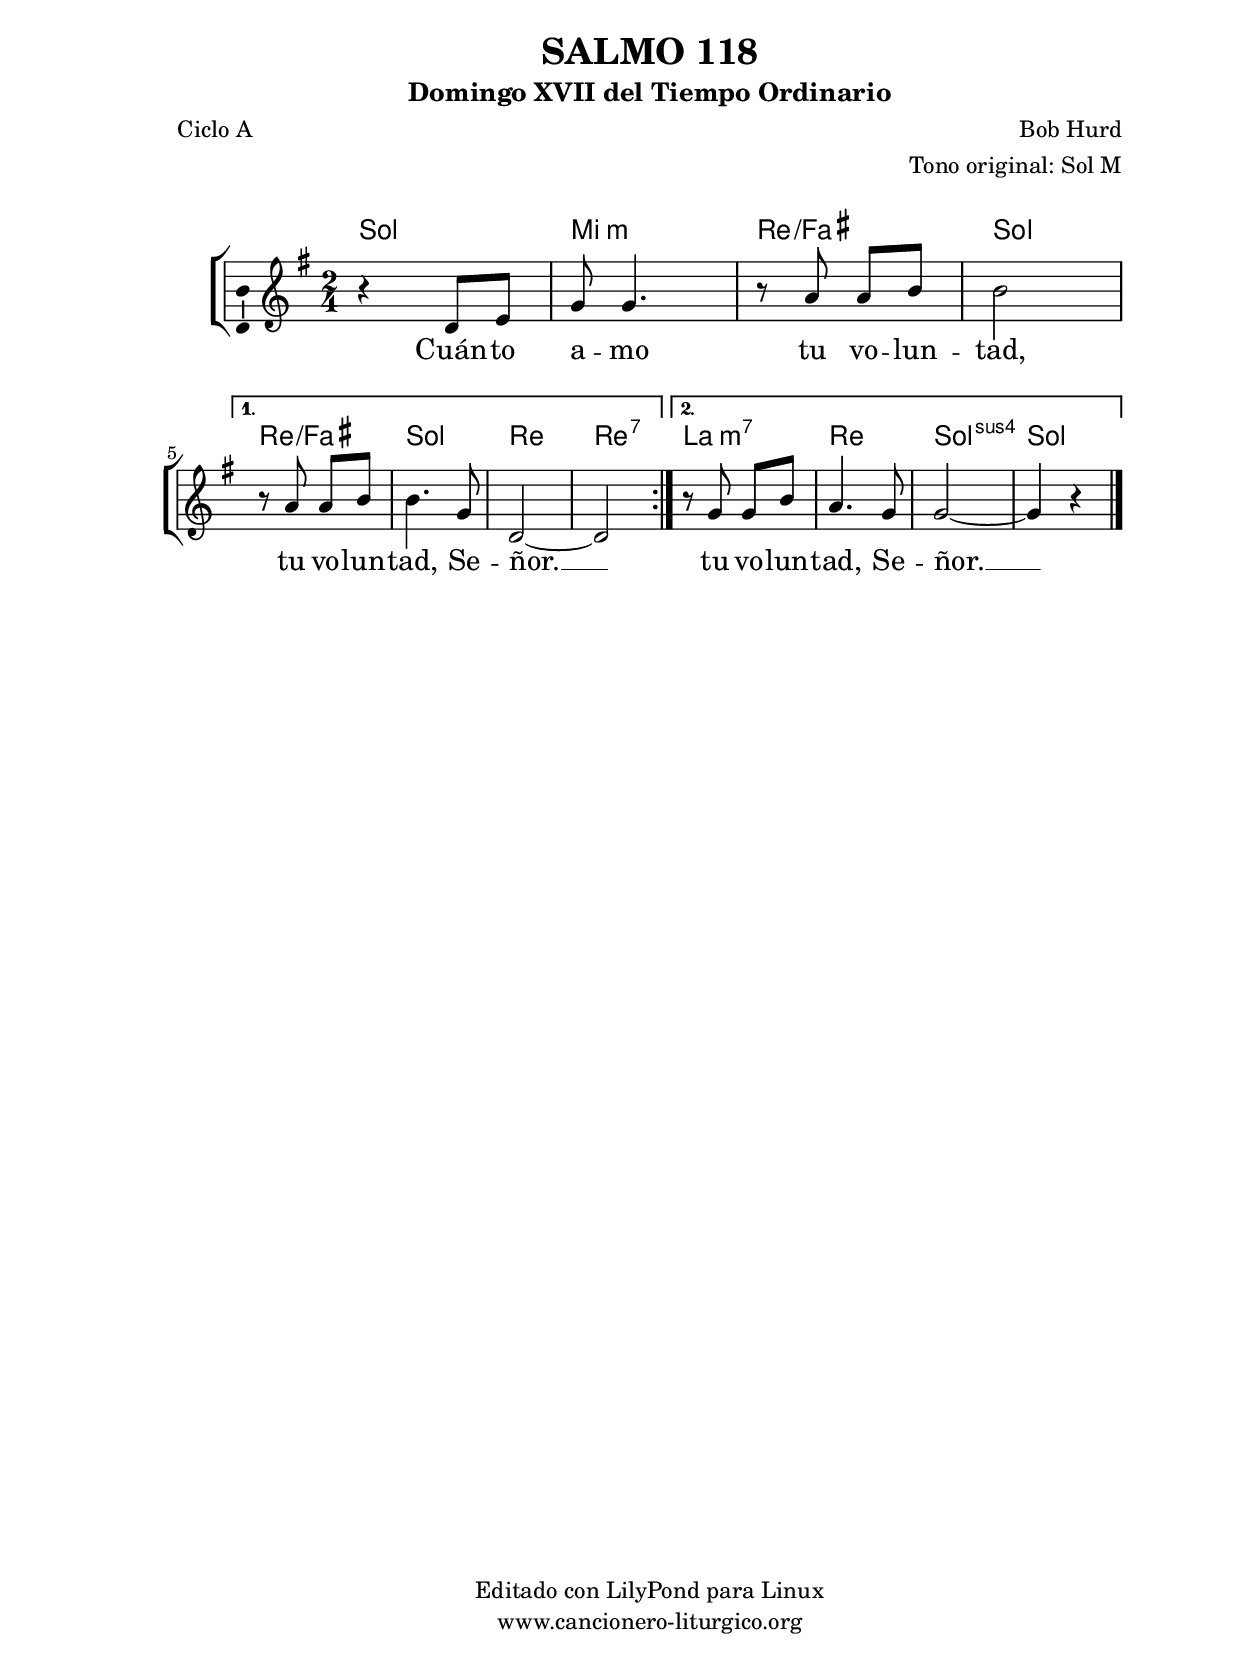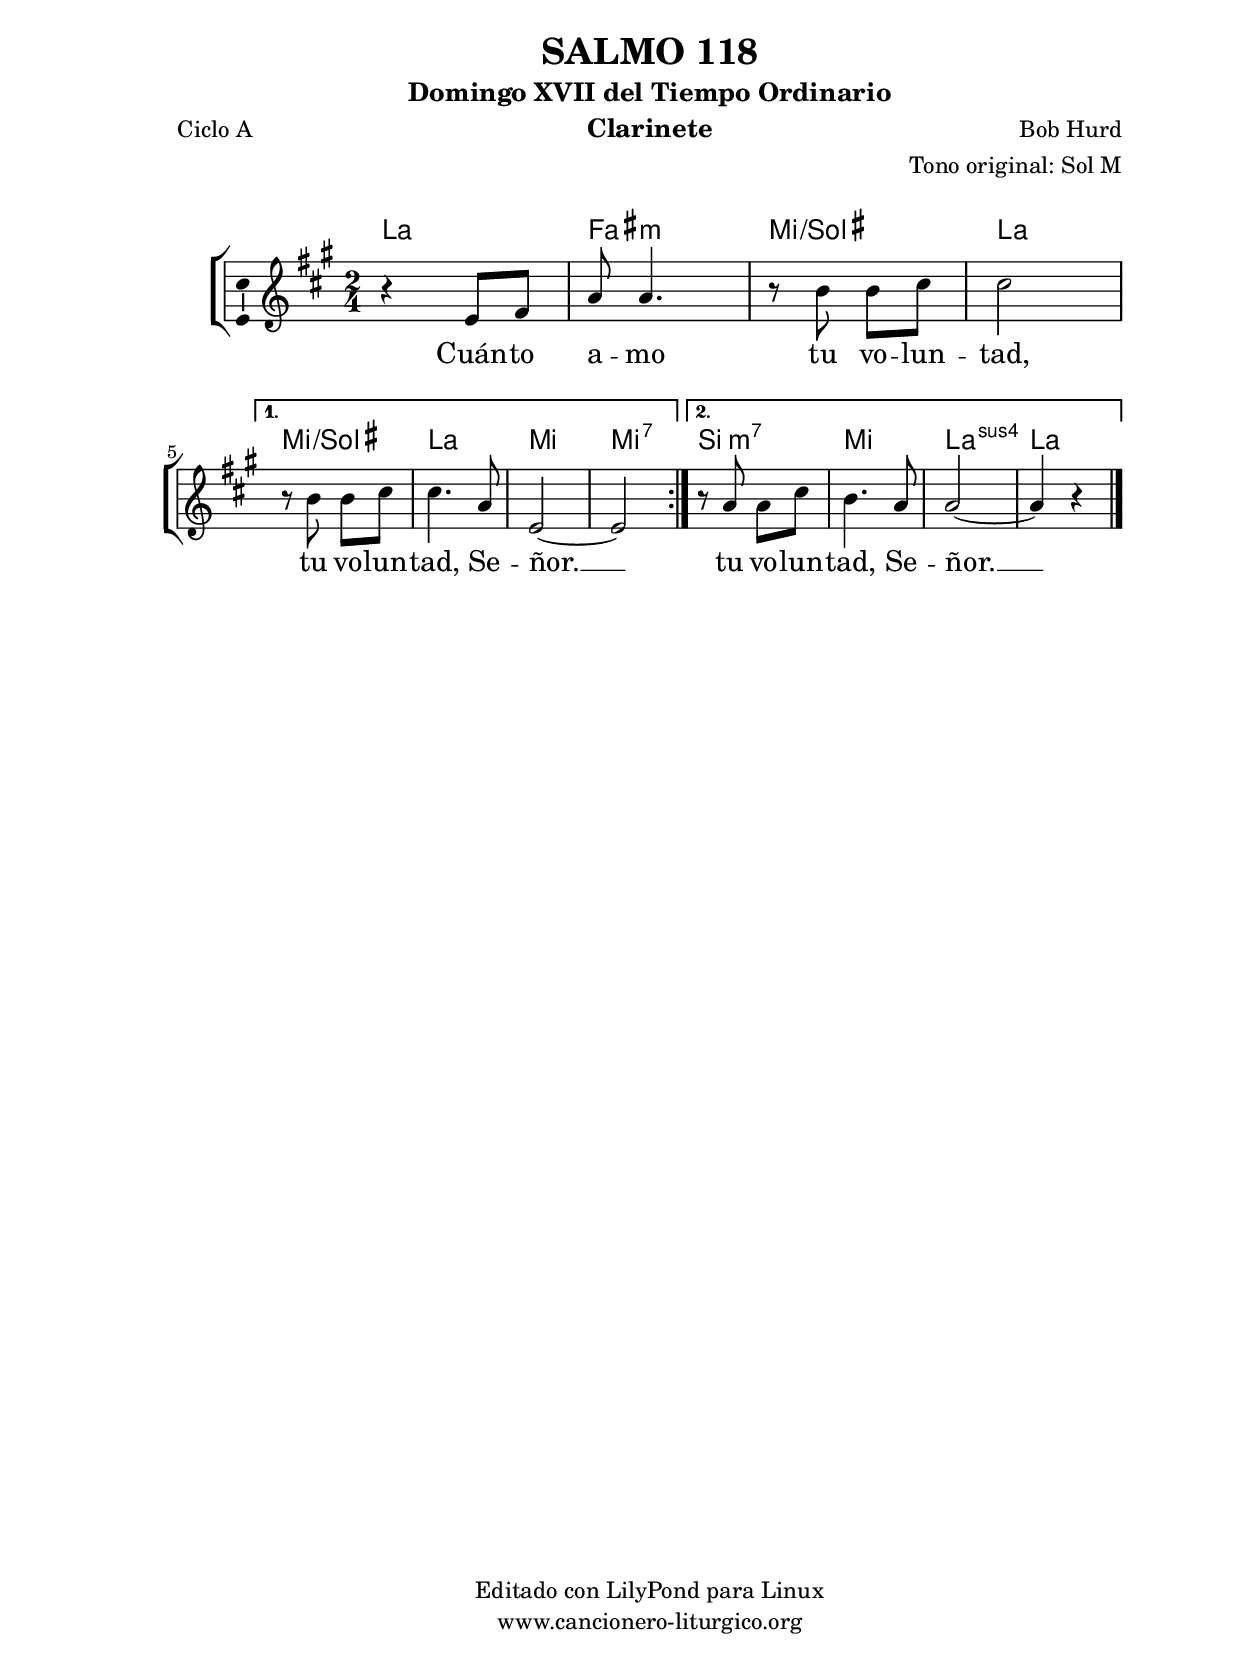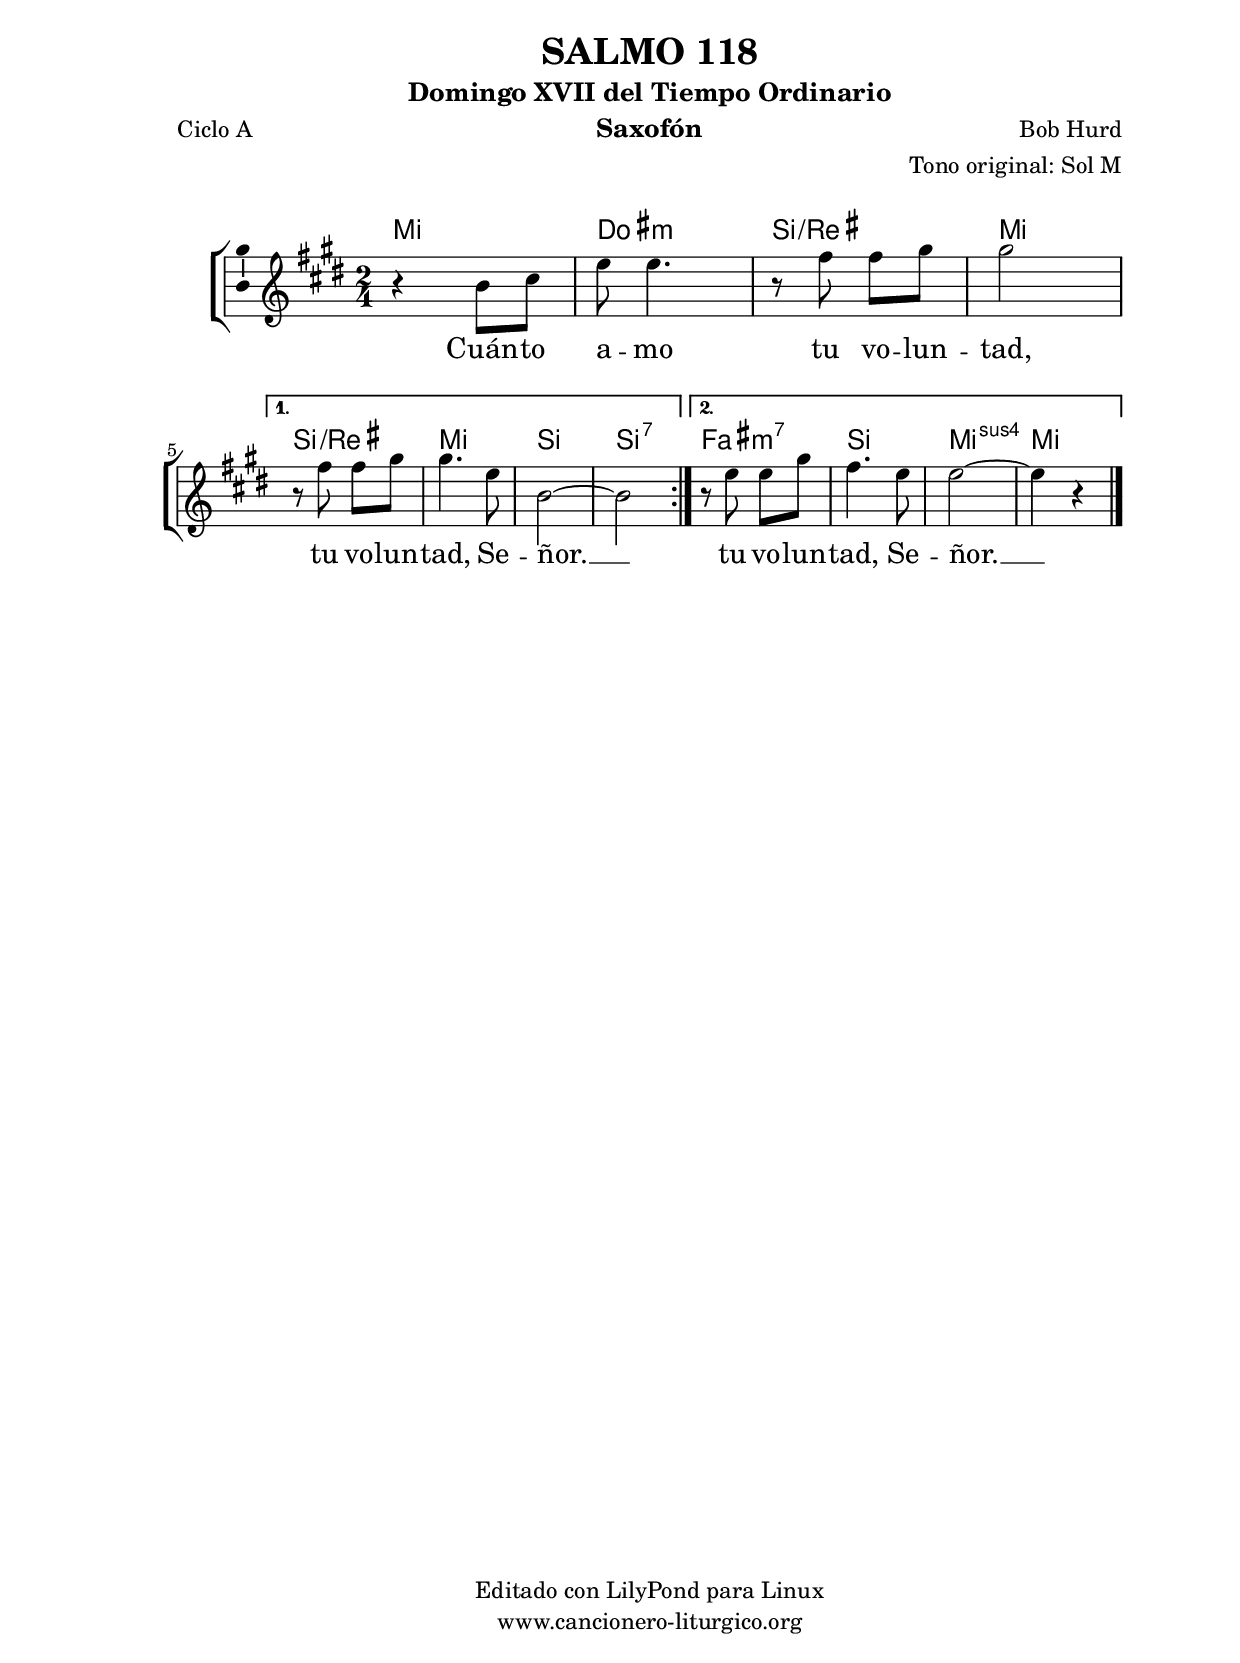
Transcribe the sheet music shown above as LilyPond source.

%
%para convertir .midi en .wav:
%timidity filename.midi -Ow -o finename.wav
%
%
%Para convertir de .wav a .mp3:
%lame -h -m j filename.wav
%
%
%para escuchar el midi:
%timidity nombrefichero.midi
%


%versión de lilypond para la que se ha escrito esta partitura:
\version "2.16.0"

	%Tamaño papel
	#(set-default-paper-size "a4")
	%Tamaño partitura
	#(set-global-staff-size 20)
	%No responde al pulsar sobre una nota
	#(ly:set-option 'point-and-click #f)

%parámetros del encabezamiento:
\header {
	title = "SALMO 118"
	subtitle = "Domingo XVII del Tiempo Ordinario"
	composer = "Bob Hurd"
	poet = "Ciclo A"
	meter = ""
	arranger = "Tono original: Sol M"
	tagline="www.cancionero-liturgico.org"
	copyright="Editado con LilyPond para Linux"
	}

%parámetros asociados al papel:
\paper  {
	oddHeaderMarkup = \markup {\fill-line { \on-the-fly #not-first-page \fromproperty #'header:title \on-the-fly #not-first-page \fromproperty #'header:composer }}
	evenHeaderMarkup = \markup {\fill-line { \fromproperty #'header:composer \fromproperty #'header:title }}
	#(set-paper-size "a4")
	print-page-number = ##f
	first-page-number = 1
	print-first-page-number = ##f
%	head-separation = 3.0 \cm
	top-margin = 2.0 \cm
	bottom-margin = 0.5\cm
%%%	bottom-margin = -1.0\cm
	left-margin = 3.0 \cm
	line-width = 16.0 \cm 
	indent = 8\mm
	interscoreline = 2.\mm
	between-system-space = 15\mm
%	para que las partituras no llenen la hoja:
	ragged-bottom = ##t
%	idem para la última hoja:
	ragged-last-bottom = ##f
%	para que las partituras llenen el ancho del papel:
	ragged-last = ##f
	after-title-space = 2.5 \cm
%page-count=1
%system-count=8

	%Flexible Vertical Spacing
%	markup-markup-spacing =
%	#'((basic-distance . 15) (minimum-distance . 15) (padding . 3))
	markup-system-spacing =
	#'((basic-distance . 15) (minimum-distance . 15) (padding . 3))
	system-system-spacing =
	#'((basic-distance . 15) (minimum-distance . 15) (padding . 3))
	score-system-spacing =
	#'((basic-distance . 15) (minimum-distance . 15) (padding . 5))
%	top-system-spacing = % header
%	#'((basic-distance . 8) (minimum-distance . 0) (padding . 3))
%	top-markup-spacing =
%	#'((basic-distance . 20) (minimum-distance . 20) (padding . 3))
	last-bottom-spacing = % footer
	#'((basic-distance . 5) (minimum-distance . 5) (padding . 3))
%	score-markup-spacing =
%	#'((basic-distance . 16) (minimum-distance . 13) (padding . 3))

	}


%parámetros que afectan a toda la partitura:
global =  {
	%clave de sol (G):
	\clef G
	%armadura:
%%%	\transpose c bes
	\key g \major
	\tempo 4=76
	\set Score.tempoHideNote = ##t
	}


acordes = {
	\italianChords
	\chordmode {
%%%	\transpose c bes
{

\repeat volta 2 {
g2 e:m d/fis g
}
\alternative{
{
d2/fis g d d:7
}
{
a2:m7 d g:sus4 g
}
}

	}
	}
}

melodia = 
%%%	\transpose c bes
{
	\relative c'{
	\time 2/4

\repeat volta 2 {
r4 d8 e
g8 g4.
r8 a8 a b
b2
\break
}
\alternative{
{
r8 a8 a b
b4. g8
d2~
d2
}
{
r8 g8 g b
a4. g8
g2~
g4 r4
}
}

\bar "|."
}
}

texto = \lyricmode {
Cuán -- to a -- mo tu vo -- lun -- tad,
tu vo -- lun -- tad, Se -- ñor. __
tu vo -- lun -- tad, Se -- ñor. __
	}


acordesStaff = \context ChordNames = acordesStaff <<
	\set chordChanges = ##t
	\acordes
	>>


vozStaff = \context Voice = vozStaff
\with {\consists "Ambitus_engraver"}
<<
%	\set Staff.instrumentName = ""
%	\set Staff.shortInstrumentName = ""
%	\set Staff.midiInstrument = #"clarinet"
%	\set Staff.midiInstrument = #"cello"
%	\set Staff.midiInstrument = #"flute"
	\set Staff.midiInstrument = #"electric guitar (jazz)"
%	\set Staff.midiInstrument = #"english horn"
%	\set Staff.midiInstrument = #"violin"
%	\set Staff.midiInstrument = #"glockenspiel"
	\set Staff.midiMinimumVolume = #0.7
	\set Staff.midiMaximumVolume = #0.9
	\global
	\melodia
	>>


textoStaff = \context Lyrics = textoStaff <<
	\lyricsto vozStaff \texto
	>>

\book {
	\score {
		\context ChoirStaff {
			\override StaffGroup.SystemStartBracket #'collapse-height = #1
			\override Score.SystemStartBar #'collapse-height = #1
			<<
			\acordesStaff
			\vozStaff
			\textoStaff
			>>
			}
		\layout {
	    		\context {
				\Lyrics
				\override LyricText #'font-size = #2
				}
	   		 \context {
				\Score
				%fontSize = #3
				\override StaffSymbol #'staff-space = #(magstep +3)
				%\override Beam #'thickness = #0.55
				%\override SpacingSpanner #'spacing-increment = #1.0
				%\override Slur #'height-limit = #1.5
				}
			}
		}
	\score {
		\unfoldRepeats
		\context ChoirStaff {
			<<
			\acordesStaff
			\vozStaff
			>>
			}
		\midi {
	  		\context {
	  			\Score
				tempoWholesPerMinute = #(ly:make-moment 70 4)
				}
			}
		}
	}

%Partitura para clarinete
#(define output-suffix "C")
\book {
	\header{
		instrument = "Clarinete"
		}
	\score {
		\context ChoirStaff {
			\override StaffGroup.SystemStartBracket #'collapse-height = #1
			\override Score.SystemStartBar #'collapse-height = #1
\transpose c d
			<<
			\acordesStaff
			\vozStaff
			\textoStaff
			>>
			}
		\layout {
	    		\context {
				\Lyrics
				\override LyricText #'font-size = #2
				}
	   		 \context {
				\Score
				%fontSize = #3
				\override StaffSymbol #'staff-space = #(magstep +3)
				%\override Beam #'thickness = #0.55
				%\override SpacingSpanner #'spacing-increment = #1.0
				%\override Slur #'height-limit = #1.5
				}
			}
		}
	}

%Partitura para saxofón
#(define output-suffix "S")
\book {
	\header{
		instrument = "Saxofón"
		}
	\score {
		\context ChoirStaff {
			\override StaffGroup.SystemStartBracket #'collapse-height = #1
			\override Score.SystemStartBar #'collapse-height = #1
\transpose c a
			<<
			\acordesStaff
			\vozStaff
			\textoStaff
			>>
			}
		\layout {
	    		\context {
				\Lyrics
				\override LyricText #'font-size = #2
				}
	   		 \context {
				\Score
				%fontSize = #3
				\override StaffSymbol #'staff-space = #(magstep +3)
				%\override Beam #'thickness = #0.55
				%\override SpacingSpanner #'spacing-increment = #1.0
				%\override Slur #'height-limit = #1.5
				}
			}
		}
	}

